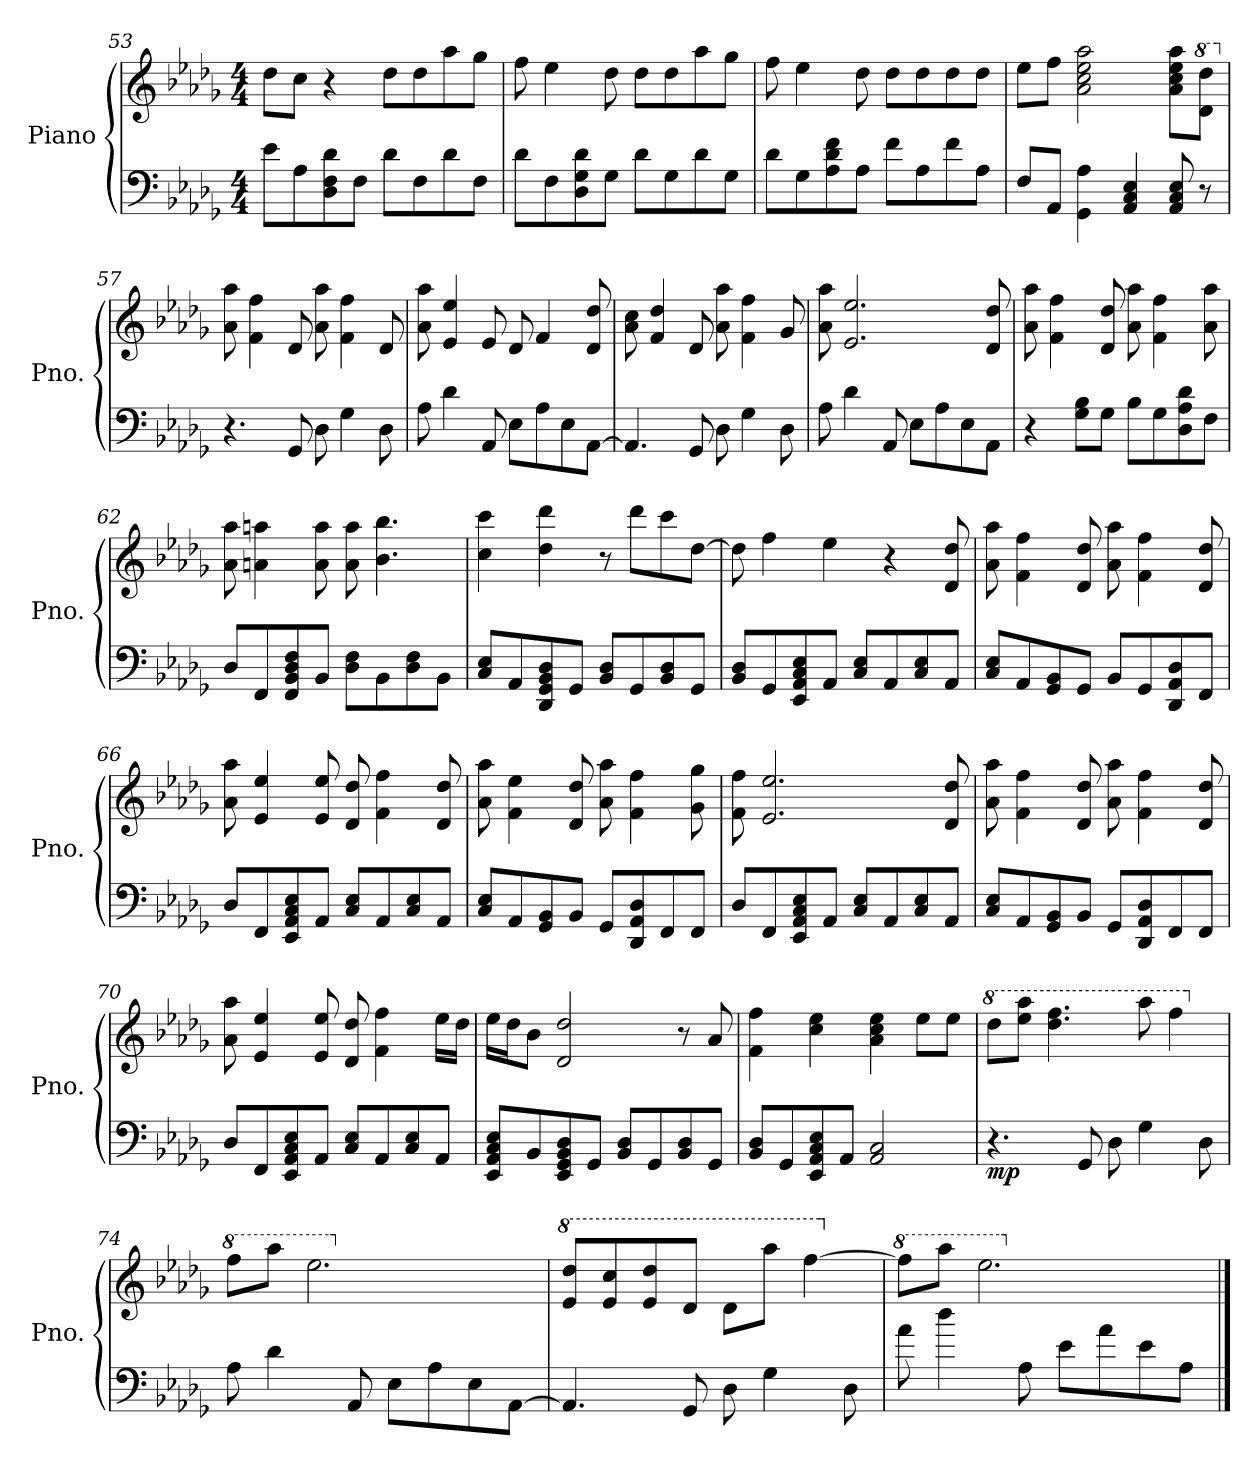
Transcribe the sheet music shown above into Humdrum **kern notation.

**kern	**kern	**dynam
*part1	*part1	*part1
*staff2	*staff1	*staff1/2
*I"Piano	*	*
*I'Pno.	*	*
*clefF4	*clefG2	*
*k[b-e-a-d-g-]	*k[b-e-a-d-g-]	*
*M4/4	*M4/4	*
=53	=53	=53
8e-\L	8dd-\L	.
8A-\	8cc\J	.
8D-\ 8F\ 8d-\	4r	.
8F\J	.	.
8d-\L	8dd-\L	.
8F\	8dd-\	.
8d-\	8aa-\	.
8F\J	8gg-\J	.
=54	=54	=54
8d-\L	8ff\	.
8F\	4ee-\	.
8D-\ 8G-\ 8d-\	.	.
8G-\J	8dd-\	.
8d-\L	8dd-\L	.
8G-\	8dd-\	.
8d-\	8aa-\	.
8G-\J	8gg-\J	.
=55	=55	=55
8d-\L	8ff\	.
8G-\	4ee-\	.
8A-\ 8d-\ 8f\	.	.
8A-\J	8dd-\	.
8f\L	8dd-\L	.
8A-\	8dd-\	.
8f\	8dd-\	.
8A-\J	8dd-\J	.
!!LO:PB:g=z
=56	=56	=56
8F/L	8ee-\L	.
8AA-/J	8ff\J	.
4GG-\ 4A-\	2a-\ 2cc\ 2ee-\ 2aa-\	.
4AA-/ 4C/ 4E-/	.	.
8AA-/ 8C/ 8E-/	8a-\ 8cc\ 8ee-\ 8aa-\L	.
*	*8va	*
8r	8dd-\ 8ddd-\J	.
=57	=57	=57
*	*X8va	*
4.r	8a-\ 8aa-\	.
.	4f\ 4ff\	.
8GG-/	8d-/	.
8D-\	8a-\ 8aa-\	.
4G-\	4f\ 4ff\	.
8D-\	8d-/	.
=58	=58	=58
8A-\	8a-\ 8aa-\	.
4d-\	4e-/ 4ee-/	.
8AA-/	8e-/	.
8E-\L	8d-/	.
8A-\	4f/	.
8E-\	.	.
[8AA-\J	8d-/ 8dd-/	.
=59	=59	=59
4.AA-/]	8a-\ 8cc\	.
.	4f/ 4dd-/	.
8GG-/	8d-/	.
8D-\	8a-\ 8aa-\	.
4G-\	4f\ 4ff\	.
8D-\	8g-/	.
=60	=60	=60
8A-\	8a-\ 8aa-\	.
4d-\	2.e-/ 2.ee-/	.
8AA-/	.	.
8E-\L	.	.
8A-\	.	.
8E-\	.	.
8AA-\J	8d-/ 8dd-/	.
!!LO:LB:g=z
=61	=61	=61
4r	8a-\ 8aa-\	.
.	4f\ 4ff\	.
8G-\ 8B-\L	.	.
8G-\J	8d-/ 8dd-/	.
8B-\L	8a-\ 8aa-\	.
8G-\	4f\ 4ff\	.
8D-\ 8A-\ 8d-\	.	.
8F\J	8a-\ 8aa-\	.
=62	=62	=62
8D-/L	8a-\ 8aa-\	.
8FF/	4an\ 4aan\	.
8FF/ 8BB-/ 8D-/ 8F/	.	.
8BB-/J	8a\ 8aa\	.
8D-\ 8F\L	8a\ 8aa\	.
8BB-\	4.b-\ 4.bb-\	.
8D-\ 8F\	.	.
8BB-\J	.	.
=63	=63	=63
8C/ 8E-/L	4cc\ 4ccc\	.
8AA-/	.	.
8DD-/ 8GG-/ 8BB-/ 8D-/	4dd-\ 4ddd-\	.
8GG-/J	.	.
8BB-/ 8D-/L	8r	.
8GG-/	8ddd-\L	.
8BB-/ 8D-/	8ccc\	.
8GG-/J	[8dd-\J	.
=64	=64	=64
8BB-/ 8D-/L	8dd-\]	.
8GG-/	4ff\	.
8EE-/ 8AA-/ 8C/ 8E-/	.	.
8AA-/J	4ee-\	.
8C/ 8E-/L	.	.
8AA-/	4r	.
8C/ 8E-/	.	.
8AA-/J	8d-/ 8dd-/	.
!!LO:LB:g=z
=65	=65	=65
8C/ 8E-/L	8a-\ 8aa-\	.
8AA-/	4f\ 4ff\	.
8GG-/ 8BB-/	.	.
8GG-/J	8d-/ 8dd-/	.
8BB-/L	8a-\ 8aa-\	.
8GG-/	4f\ 4ff\	.
8DD-/ 8AA-/ 8D-/	.	.
8FF/J	8d-/ 8dd-/	.
=66	=66	=66
8D-/L	8a-\ 8aa-\	.
8FF/	4e-/ 4ee-/	.
8EE-/ 8AA-/ 8C/ 8E-/	.	.
8AA-/J	8e-/ 8ee-/	.
8C/ 8E-/L	8d-/ 8dd-/	.
8AA-/	4f\ 4ff\	.
8C/ 8E-/	.	.
8AA-/J	8d-/ 8dd-/	.
=67	=67	=67
8C/ 8E-/L	8a-\ 8aa-\	.
8AA-/	4f\ 4ee-\	.
8GG-/ 8BB-/	.	.
8BB-/J	8d-/ 8dd-/	.
8GG-/L	8a-\ 8aa-\	.
8DD-/ 8AA-/ 8D-/	4f\ 4ff\	.
8FF/	.	.
8FF/J	8g-\ 8gg-\	.
=68	=68	=68
8D-/L	8f\ 8ff\	.
8FF/	2.e-/ 2.ee-/	.
8EE-/ 8AA-/ 8C/ 8E-/	.	.
8AA-/J	.	.
8C/ 8E-/L	.	.
8AA-/	.	.
8C/ 8E-/	.	.
8AA-/J	8d-/ 8dd-/	.
!!LO:LB:g=z
=69	=69	=69
8C/ 8E-/L	8a-\ 8aa-\	.
8AA-/	4f\ 4ff\	.
8GG-/ 8BB-/	.	.
8BB-/J	8d-/ 8dd-/	.
8GG-/L	8a-\ 8aa-\	.
8DD-/ 8AA-/ 8D-/	4f\ 4ff\	.
8FF/	.	.
8FF/J	8d-/ 8dd-/	.
=70	=70	=70
8D-/L	8a-\ 8aa-\	.
8FF/	4e-/ 4ee-/	.
8EE-/ 8AA-/ 8C/ 8E-/	.	.
8AA-/J	8e-/ 8ee-/	.
8C/ 8E-/L	8d-/ 8dd-/	.
8AA-/	4f\ 4ff\	.
8C/ 8E-/	.	.
8AA-/J	16ee-\LL	.
.	16dd-\JJ	.
=71	=71	=71
8EE-/ 8AA-/ 8C/ 8E-/L	16ee-\LL	.
.	16dd-\J	.
8BB-/	8b-\J	.
8EE-/ 8GG-/ 8BB-/ 8D-/	2d-/ 2dd-/	.
8GG-/J	.	.
8BB-/ 8D-/L	.	.
8GG-/	.	.
8BB-/ 8D-/	8r	.
8GG-/J	8a-/	.
=72	=72	=72
8BB-/ 8D-/L	4f\ 4ff\	.
8GG-/	.	.
8EE-/ 8AA-/ 8C/ 8E-/	4cc\ 4ee-\	.
8AA-/J	.	.
2AA-/ 2C/	4a-\ 4cc\ 4ee-\	.
.	8ee-\L	.
.	8ee-\J	.
!!LO:LB:g=z
=73	=73	=73
*	*8va	*
!	!	!LO:DY:b=2
4.r	8ddd-\L	mp
.	8eee-\ 8aaa-\J	.
.	4.ddd-\ 4.fff\	.
8GG-/	.	.
8D-\	.	.
4G-\	8aaa-\	.
.	4fff\	.
8D-\	.	.
=74	=74	=74
*	*X8va	*
*	*8va	*
8A-\	8fff\L	.
4d-\	8aaa-\J	.
.	2.eee-\	.
8AA-/	.	.
8E-\L	.	.
8A-\	.	.
8E-\	.	.
[8AA-\J	.	.
=75	=75	=75
*	*X8va	*
*	*8va	*
4.AA-/]	8ee-/ 8ddd-/L	.
.	8ee-/ 8ccc/	.
.	8ee-/ 8ddd-/	.
8GG-/	8dd-/J	.
8D-\	8dd-\L	.
4G-\	8aaa-\J	.
.	[4fff\	.
8D-\	.	.
=76	=76	=76
*	*X8va	*
*	*8va	*
8a-\	8fff\L]	.
4dd-\	8aaa-\J	.
.	2.eee-\	.
8A-\	.	.
8e-\L	.	.
8a-\	.	.
8e-\	.	.
8A-\J	.	.
*	*X8va	*
==	==	==
*-	*-	*-
